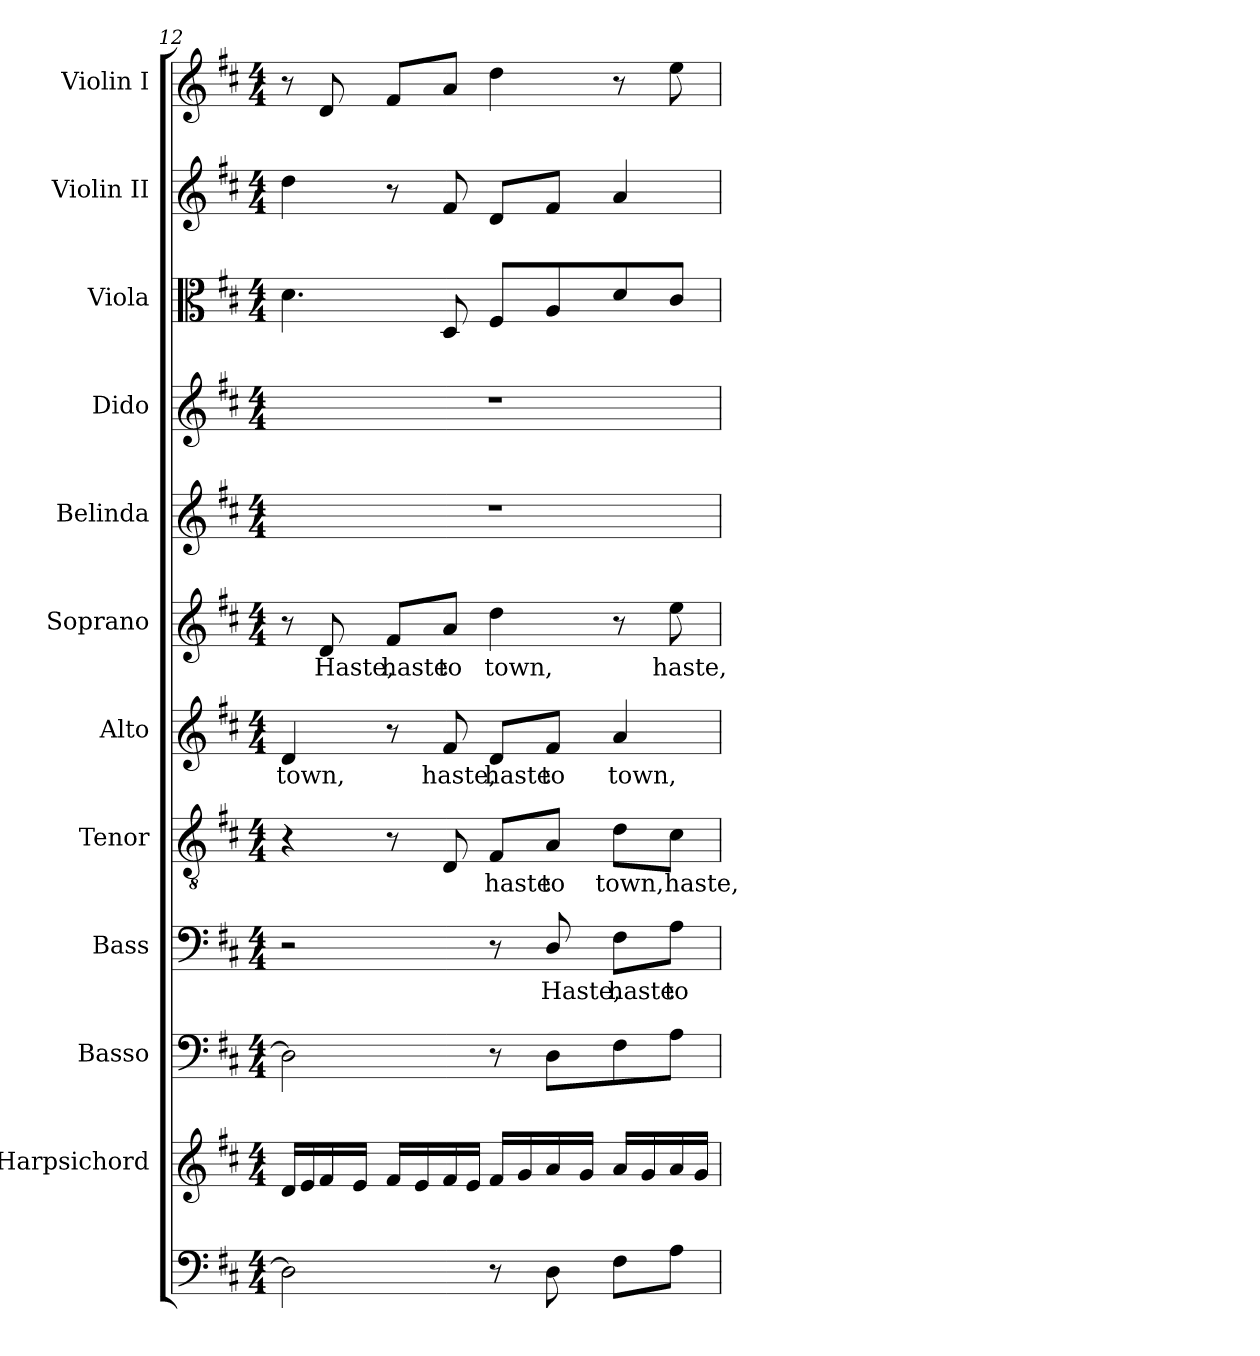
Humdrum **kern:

**kern	**kern	**kern	**kern	**text	**kern	**text	**kern	**text	**kern	**text	**kern	**kern	**kern	**kern	**kern
*part12	*part11	*part10	*part9	*part9	*part8	*part8	*part7	*part7	*part6	*part6	*part5	*part4	*part3	*part2	*part1
*staff12	*staff11	*staff10	*staff9	*staff9	*staff8	*staff8	*staff7	*staff7	*staff6	*staff6	*staff5	*staff4	*staff3	*staff2	*staff1
*	*I"Harpsichord	*I"Basso	*I"Bass	*	*I"Tenor	*	*I"Alto	*	*I"Soprano	*	*I"Belinda	*I"Dido	*I"Viola	*I"Violin II	*I"Violin I
*	*I'Harps.	*I'B.	*I'B.	*	*I'T.	*	*I'A.	*	*I'S.	*	*I'Bel.	*	*I'Vla.	*I'Vln. II	*I'Vln. I
*clefF4	*clefG2	*clefF4	*clefF4	*	*clefGv2	*	*clefG2	*	*clefG2	*	*clefG2	*clefG2	*clefC3	*clefG2	*clefG2
*	*	*	*	*	*ITrd7c12	*	*	*	*	*	*	*	*	*	*
*k[f#c#]	*k[f#c#]	*k[f#c#]	*k[f#c#]	*	*k[f#c#]	*	*k[f#c#]	*	*k[f#c#]	*	*k[f#c#]	*k[f#c#]	*k[f#c#]	*k[f#c#]	*k[f#c#]
*D:	*D:	*D:	*D:	*	*D:	*	*D:	*	*D:	*	*D:	*D:	*D:	*D:	*D:
*M4/4	*M4/4	*M4/4	*M4/4	*	*M4/4	*	*M4/4	*	*M4/4	*	*M4/4	*M4/4	*M4/4	*M4/4	*M4/4
=12	=12	=12	=12	=12	=12	=12	=12	=12	=12	=12	=12	=12	=12	=12	=12
!	!	!	!	!	!	!	!	!LO:LY:b:color=#000000	!	!	!	!	!	!	!
2Di\]	16di/LL	2Di\]	2r	.	4r	.	4di/	town,	8r	.	1r	1r	4.di\	4ddi\	8r
.	16ei/	.	.	.	.	.	.	.	.	.	.	.	.	.	.
!	!	!	!	!	!	!	!	!	!	!LO:LY:b:color=#000000	!	!	!	!	!
.	16f#i/	.	.	.	.	.	.	.	8di/	Haste,	.	.	.	.	8di/
.	16ei/JJ	.	.	.	.	.	.	.	.	.	.	.	.	.	.
!	!	!	!	!	!	!LO:LY:b:color=#000000	!	!	!	!	!	!	!	!	!
!	!	!	!	!	!	!	!	!	!	!LO:LY:b:color=#000000	!	!	!	!	!
.	16f#i/LL	.	.	.	8r	Haste,	8r	.	8f#i/L	haste	.	.	.	8r	8f#i/L
.	16ei/	.	.	.	.	.	.	.	.	.	.	.	.	.	.
!	!	!	!	!	!	!	!	!LO:LY:b:color=#000000	!	!	!	!	!	!	!
!	!	!	!	!	!	!	!	!	!	!LO:LY:b:color=#000000	!	!	!	!	!
.	16f#i/	.	.	.	8DDi/	.	8f#i/	haste,	8ai/J	to	.	.	8Di/	8f#i/	8ai/J
.	16ei/JJ	.	.	.	.	.	.	.	.	.	.	.	.	.	.
!	!	!	!	!	!	!LO:LY:b:color=#000000	!	!	!	!	!	!	!	!	!
!	!	!	!	!	!	!	!	!LO:LY:b:color=#000000	!	!	!	!	!	!	!
!	!	!	!	!	!	!	!	!	!	!LO:LY:b:color=#000000	!	!	!	!	!
8r	16f#i/LL	8r	8r	.	8FF#i/L	haste	8di/L	haste	4ddi\	town,	.	.	8F#i/L	8di/L	4ddi\
.	16gi/	.	.	.	.	.	.	.	.	.	.	.	.	.	.
!	!	!	!	!LO:LY:b:color=#000000	!	!	!	!	!	!	!	!	!	!	!
!	!	!	!	!	!	!LO:LY:b:color=#000000	!	!	!	!	!	!	!	!	!
!	!	!	!	!	!	!	!	!LO:LY:b:color=#000000	!	!	!	!	!	!	!
8Di\	16ai/	8Di\L	8Di/	Haste,	8AAi/J	to	8f#i/J	to	.	.	.	.	8Ai/	8f#i/J	.
.	16gi/JJ	.	.	.	.	.	.	.	.	.	.	.	.	.	.
!	!	!	!	!LO:LY:b:color=#000000	!	!	!	!	!	!	!	!	!	!	!
!	!	!	!	!	!	!LO:LY:b:color=#000000	!	!	!	!	!	!	!	!	!
!	!	!	!	!	!	!	!	!LO:LY:b:color=#000000	!	!	!	!	!	!	!
8F#i\L	16ai/LL	8F#i\	8F#i\L	haste	8Di\L	town,	4ai/	town,	8r	.	.	.	8di/	4ai/	8r
.	16gi/	.	.	.	.	.	.	.	.	.	.	.	.	.	.
!	!	!	!	!LO:LY:b:color=#000000	!	!	!	!	!	!	!	!	!	!	!
!	!	!	!	!	!	!LO:LY:b:color=#000000	!	!	!	!	!	!	!	!	!
!	!	!	!	!	!	!	!	!	!	!LO:LY:b:color=#000000	!	!	!	!	!
8Ai\J	16ai/	8Ai\J	8Ai\J	to	8C#i\J	haste,	.	.	8eei\	haste,	.	.	8c#i/J	.	8eei\
.	16gi/JJ	.	.	.	.	.	.	.	.	.	.	.	.	.	.
=	=	=	=	=	=	=	=	=	=	=	=	=	=	=	=
*-	*-	*-	*-	*-	*-	*-	*-	*-	*-	*-	*-	*-	*-	*-	*-
